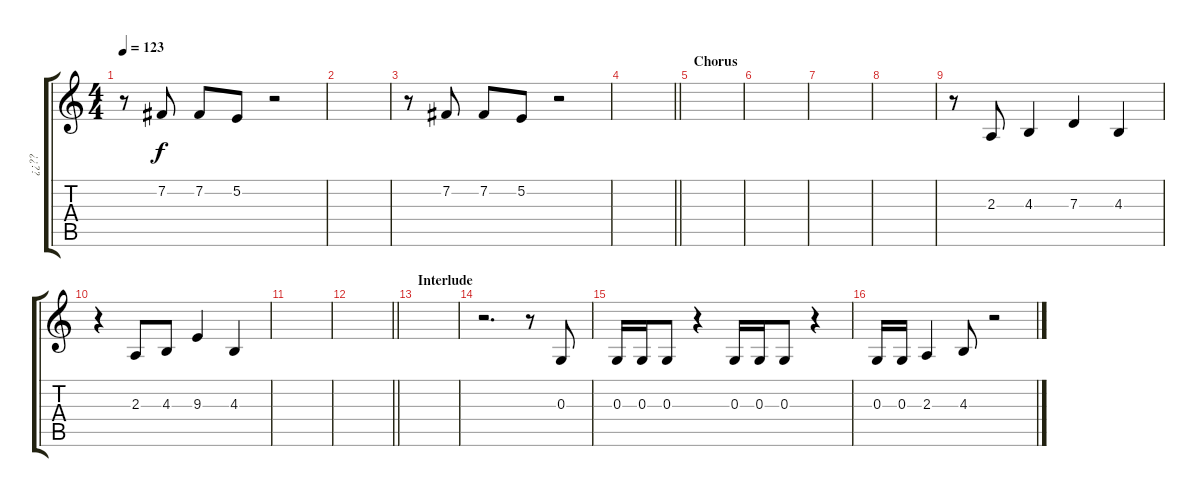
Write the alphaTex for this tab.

\track ("¿¿??" "¿¿??") {instrument lead2sawtooth}
\staff {score tabs}
\tuning (E4 B3 G3 D3 A2 E2) {hide}
\ts (4 4)
\tempo 123
\clef g2
\ks c
r.8{dy f} 7.2.8 7.2.8 5.2.8 r.2 |
|
r.8 7.2.8 7.2.8 5.2.8 r.2 |
\barLineRight lightlight
|
\section ("" "Chorus")
|
|
|
|
r.8 2.3.8 4.3.4 7.3.4 4.3.4 |
r.4 2.3.8 4.3.8 9.3.4 4.3.4 |
|
\barLineRight lightlight
|
\section ("" "Interlude")
|
r.2{d} r.8 0.3.8 |
0.3.16 0.3.16 0.3.8 r.4 0.3.16 0.3.16 0.3.8 r.4 |
0.3.16 0.3.16 2.3.4 4.3.8 r.2
